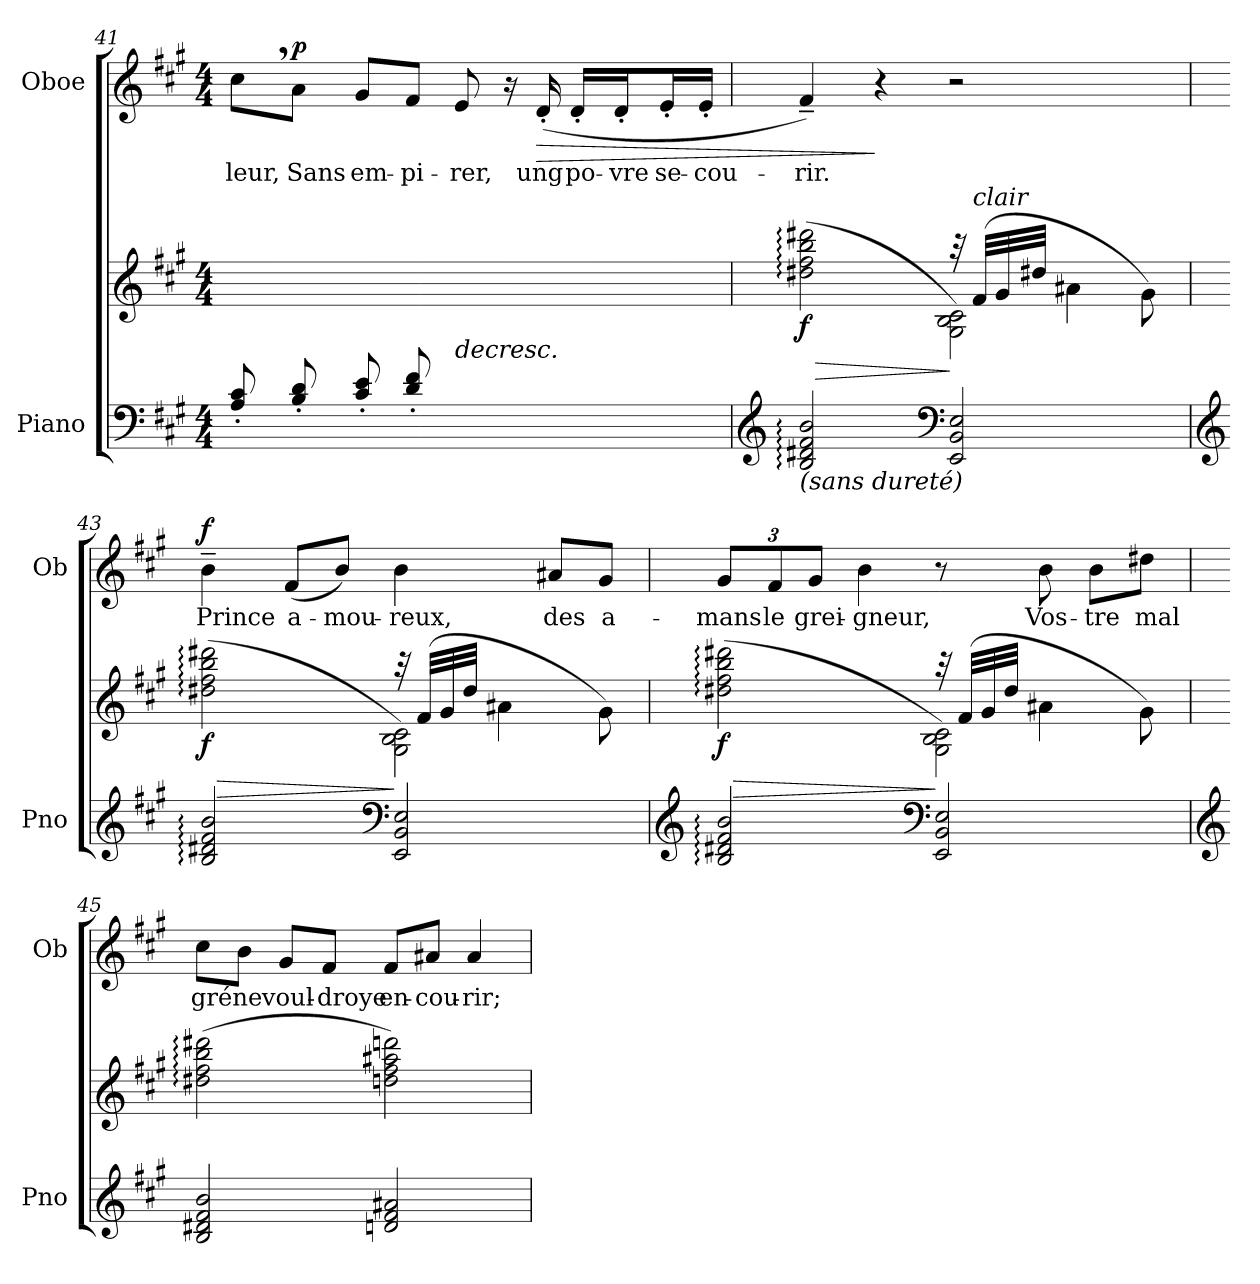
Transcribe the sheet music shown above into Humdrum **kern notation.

**kern	**kern	**dynam	**kern	**text	**dynam
*part2	*part2	*part2	*part1	*part1	*part1
*staff3	*staff2	*staff2/3	*staff1	*staff1	*staff1
*I"Piano	*	*	*I"Oboe	*	*
*I'Pno	*	*	*I'Ob	*	*
!!LO:PB:g=z
*clefF4	*clefG2	*	*clefG2	*	*
*k[f#c#g#]	*k[f#c#g#]	*	*k[f#c#g#]	*	*
*M4/4	*M4/4	*	*M4/4	*	*
=41	=41	=41	=41	=41	=41
*	*^	*	*	*	*
!	!	!	!LO:DY:a=2	!	!LO:LY:b	!
!	!	!	!LO:DY:n=1:a=2	!	!	!
(>8A/' 8c#/'L	1rddyy	2ryy	other-dynamics p	8cc#,\L	-leur,	.
!	!	!	!	!	!LO:LY:b	!LO:DY:a
8B/' 8d/'	.	.	.	8a\J	Sans	p
!	!	!	!	!	!LO:LY:b	!
8c#/' 8e/'	.	.	.	8g#/L	em-	.
!	!	!	!	!	!LO:LY:b	!
8d/' 8f#/'	.	.	.	8f#/J	-pi-	.
!	!	!	!LO:HP:b	!	!LO:LY:b	!
2ryy	.	8e\' 8g#\'	>	8e/	-rer,	.
.	.	8f#\' 8a\'	.	16r	.	.
!	!	!	!	!	!LO:LY:b	!LO:HP:b
.	.	.	.	(>16d'/	ung	>
!	!	!	!	!	!LO:LY:b	!
.	.	8g#\' 8b\'	.	16d'/LL	po-	.
!	!	!	!	!	!LO:LY:b	!
.	.	.	.	16d'/J	-vre	.
!	!	!	!	!	!LO:LY:b	!
.	.	8a\' 8cc#\'J)	.	16e'/L	se-	.
!	!	!	!	!	!LO:LY:b	!
.	.	.	.	16e'/JJ	-cou-	.
=42	=42	=42	=42	=42	=42	=42
*clefG2	*	*	*	*	*	*
!LO:TX:b:i:t=(sans dureté)	!	!	!	!	!	!
!	!	!	!LO:HP:b	!	!LO:LY:b	!
!	!	!	!LO:DY:n=1:b	!	!	!
2B/: 2d#X/: 2f#/: 2b/:	(<2dd#X\: 2ff#\: 2bb\: 2ddd#X\:	2ryy	> f	4f#~/)	-rir.	.
.	.	.	.	4r	.	]
*clefF4	*	*	*	*	*	*
2EE/ 2BB/ 2E/	2G#\ 2B\ 2c#\)	32raa	]	2r	.	.
!	!	!LO:TX:a:i:t=clair	!	!	!	!
.	.	(<32f#/LLL	.	.	.	.
.	.	32g#/	.	.	.	.
.	.	32dd#X/JJJ	.	.	.	.
.	.	4a#X\	.	.	.	.
.	.	8g#\)	.	.	.	.
=43	=43	=43	=43	=43	=43	=43
*clefG2	*	*	*	*	*	*
!	!	!	!LO:HP:b	!	!LO:LY:b	!
!	!	!	!LO:DY:n=1:b	!	!	!LO:DY:a
2B/: 2d#X/: 2f#/: 2b/:	(<2dd#X\: 2ff#\: 2bb\: 2ddd#X\:	2ryy	> f	4b~\	Prince	f
!	!	!	!	!	!LO:LY:b	!
.	.	.	.	(<8f#/L	a-	.
!	!	!	!	!	!LO:LY:b	!
.	.	.	.	8b/J)	-mou-	.
*clefF4	*	*	*	*	*	*
!	!	!	!	!	!LO:LY:b	!
2EE/ 2BB/ 2E/	2G#\ 2B\ 2c#\)	32raa	]	4b\	-reux,	.
.	.	(<32f#/LLL	.	.	.	.
.	.	32g#/	.	.	.	.
.	.	32dd#/JJJ	.	.	.	.
.	.	4a#X\	.	.	.	.
!	!	!	!	!	!LO:LY:b	!
.	.	.	.	8a#X/L	des	.
!	!	!	!	!	!LO:LY:b	!
.	.	8g#\)	.	8g#/J	a-	.
!!LO:LB:g=z
=44	=44	=44	=44	=44	=44	=44
*clefG2	*	*	*	*	*	*
!	!	!	!LO:HP:b	!	!LO:LY:b	!
!	!	!	!LO:DY:n=1:b	!	!	!
2B/: 2d#X/: 2f#/: 2b/:	(<2dd#X\: 2ff#\: 2bb\: 2ddd#X\:	2ryy	> f	12g#/L	-mans	.
!	!	!	!	!	!LO:LY:b	!
.	.	.	.	12f#/	le	.
!	!	!	!	!	!LO:LY:b	!
.	.	.	.	12g#/J	grei-	.
!	!	!	!	!	!LO:LY:b	!
.	.	.	.	4b\	-gneur,	.
*clefF4	*	*	*	*	*	*
2EE/ 2BB/ 2E/	2G#\ 2B\ 2c#\)	32raa	]	8r	.	.
.	.	(<32f#/LLL	.	.	.	.
.	.	32g#/	.	.	.	.
.	.	32dd#/JJJ	.	.	.	.
!	!	!	!	!	!LO:LY:b	!
.	.	4a#X\	.	8b\	Vos-	.
!	!	!	!	!	!LO:LY:b	!
.	.	.	.	8b\L	-tre	.
!	!	!	!	!	!LO:LY:b	!
.	.	8g#\)	.	8dd#X\J	mal	.
*	*v	*v	*	*	*	*
=45	=45	=45	=45	=45	=45
*clefG2	*	*	*	*	*
*	*^	*	*	*	*
!	!	!	!	!	!LO:LY:b	!
*	*v	*v	*	*	*	*
2B/ 2d#X/ 2f#/ 2b/	(>2dd#X\: 2ff#\: 2bb\: 2ddd#X\:	.	8cc#\L	gré	.
!	!	!	!	!LO:LY:b	!
.	.	.	8b\J	ne	.
!	!	!	!	!LO:LY:b	!
.	.	.	8g#/L	voul-	.
!	!	!	!	!LO:LY:b	!
.	.	.	8f#/J	-droye	.
!	!	!	!	!LO:LY:b	!
2dn/ 2f#/ 2a#X/	2ddn\ 2ff#\ 2aa#X\ 2dddn\)	]	8f#/L	en-	.
!	!	!	!	!LO:LY:b	!
.	.	.	8a#X/J	-cou-	.
!	!	!	!	!LO:LY:b	!
.	.	.	4a#/	-rir;	.
=	=	=	=	=	=
*-	*-	*-	*-	*-	*-
